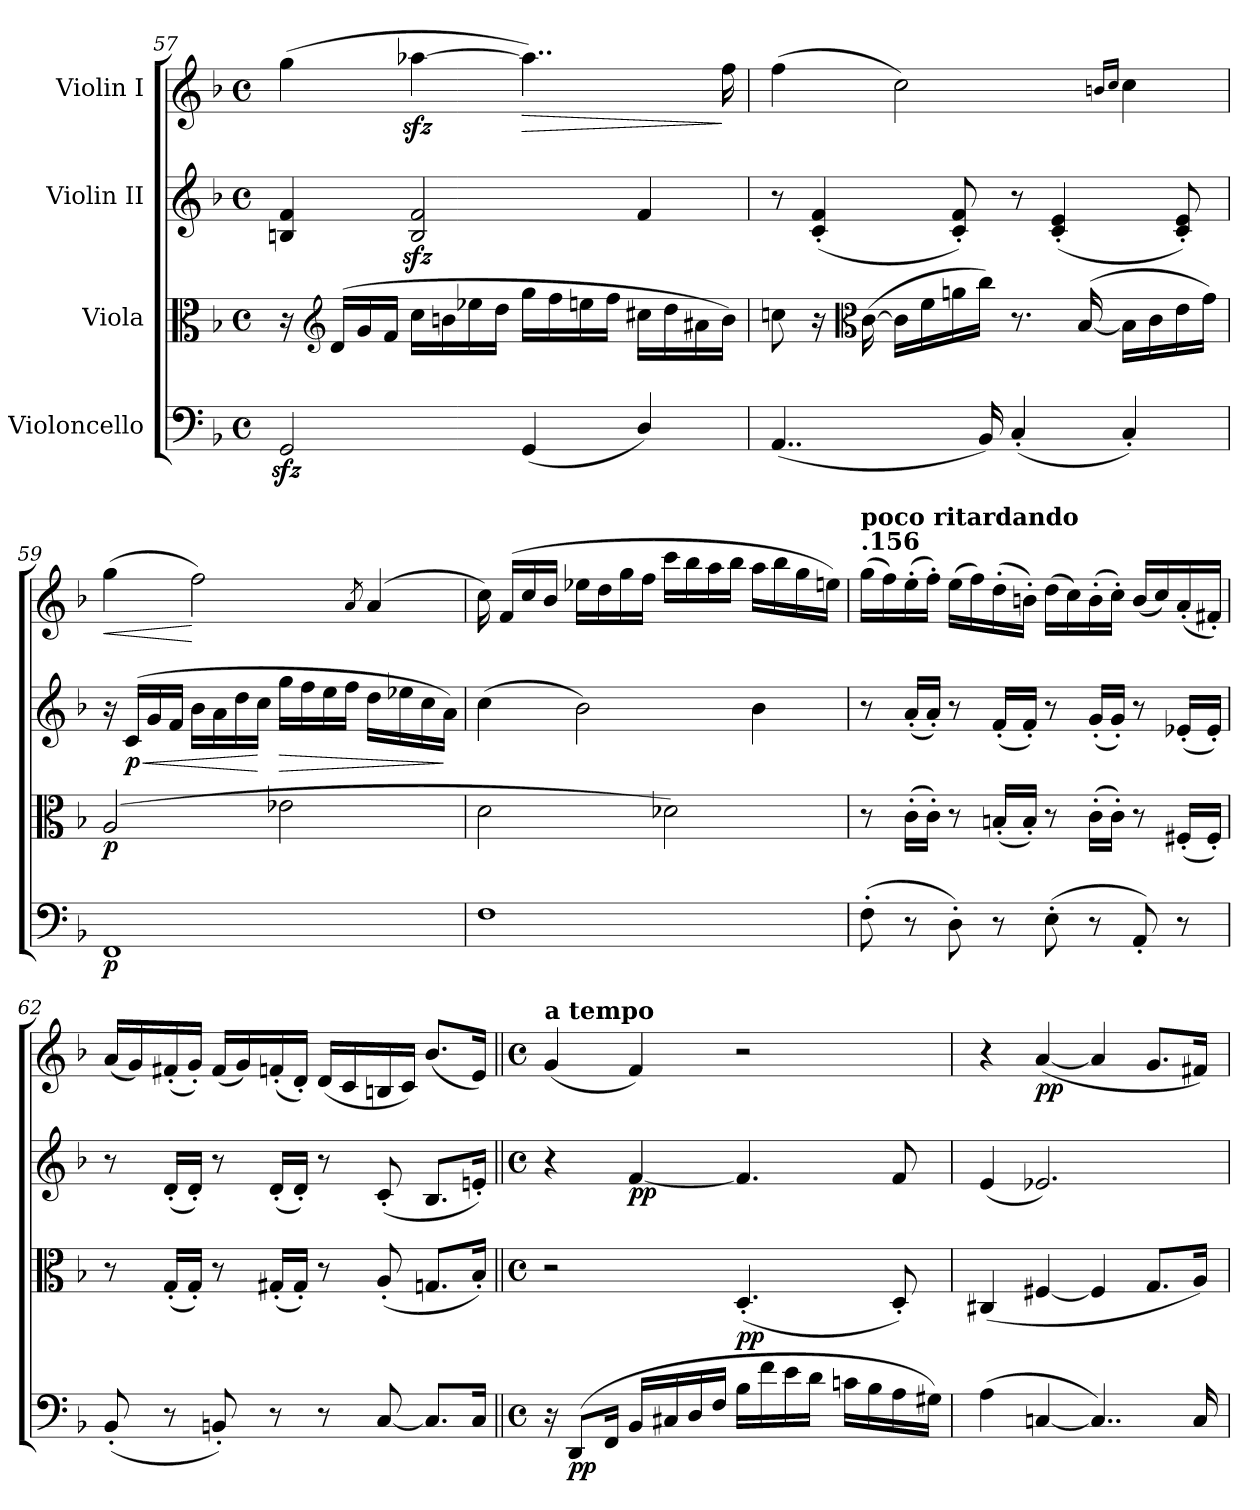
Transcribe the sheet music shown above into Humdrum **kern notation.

**kern	**dynam	**kern	**dynam	**kern	**dynam	**kern	**dynam
*part4	*part4	*part3	*part3	*part2	*part2	*part1	*part1
*staff4	*staff4	*staff3	*staff3	*staff2	*staff2	*staff1	*staff1
*I"Violoncello	*	*I"Viola	*	*I"Violin II	*	*I"Violin I	*
*clefF4	*	*clefC3	*	*clefG2	*	*clefG2	*
*k[b-]	*	*k[b-]	*	*k[b-]	*	*k[b-]	*
*F:	*	*F:	*	*F:	*	*F:	*
*M4/4	*	*M4/4	*	*M4/4	*	*M4/4	*
*met(c)	*	*met(c)	*	*met(c)	*	*met(c)	*
=57	=57	=57	=57	=57	=57	=57	=57
2GGzz</	.	16r	.	4Bn/ 4f/	.	(>4gg\	.
*	*	*clefG2	*	*	*	*	*
.	.	(>16d/LL	.	.	.	.	.
.	.	16g/	.	.	.	.	.
.	.	16f/JJ	.	.	.	.	.
.	.	16cc\LL	.	2B/zz< 2f/zz<	.	[4aa-Xzz<\	.
.	.	16bn\	.	.	.	.	.
.	.	16ee-X\	.	.	.	.	.
.	.	16dd\JJ	.	.	.	.	.
!	!	!	!	!	!	!	!LO:HP:b
(<4GG/	.	16gg\LL	.	.	.	4..aa-\])	>
.	.	16ff\	.	.	.	.	.
.	.	16een\	.	.	.	.	.
.	.	16ff\JJ	.	.	.	.	.
4D/)	.	16cc#X\LL	.	4f/	.	.	.
.	.	16dd\	.	.	.	.	.
.	.	16a#X\	.	.	.	.	.
.	.	16b\JJ)	.	.	.	16ff\	]
!!LO:LB:g=z
=58	=58	=58	=58	=58	=58	=58	=58
(<4..AA/	.	8ccni\	.	8r	.	(>4ff\	.
.	.	16r	.	(<4c/' 4f/'	.	.	.
*	*	*clefC3	*	*	*	*	*
.	.	(>[16c\	.	.	.	.	.
.	.	16c\LL]	.	.	.	2cc\)	.
.	.	16f\	.	.	.	.	.
.	.	16ani\	.	8c/' 8f/')	.	.	.
16BB-/)	.	16cc\JJ)	.	.	.	.	.
(<4C'/	.	8.r	.	8r	.	.	.
.	.	.	.	(<4c/' 4e/'	.	.	.
.	.	(>[16B-i/	.	.	.	.	.
.	.	.	.	.	.	16qbn/LL	.
.	.	.	.	.	.	16qcc/JJ	.
4C'/)	.	16B-\LL]	.	.	.	4cc\	.
.	.	16c\	.	.	.	.	.
.	.	16e\	.	8c/' 8e/')	.	.	.
.	.	16g\JJ)	.	.	.	.	.
=59	=59	=59	=59	=59	=59	=59	=59
!	!LO:DY:b	!	!LO:DY:b	!	!	!	!LO:HP:b
1FF	p	(>2A/	p	16r	.	(>4gg\	<
!	!	!	!	!	!LO:HP:b	!	!
!	!	!	!	!	!LO:DY:n=1:b	!	!
.	.	.	.	(>16c/LL	< p	.	.
.	.	.	.	16g/	.	.	.
.	.	.	.	16f/JJ	.	.	.
.	.	.	.	16b-\LL	.	2ff\)	[
.	.	.	.	16a\	.	.	.
.	.	.	.	16dd\	.	.	.
.	.	.	.	16cc\JJ	[	.	.
!	!	!	!	!	!LO:HP:b	!	!
.	.	2e-X\	.	16gg\LL	>	.	.
.	.	.	.	16ff\	.	.	.
.	.	.	.	16ee\	.	.	.
.	.	.	.	16ff\JJ	.	.	.
.	.	.	.	.	.	8qa/	.
.	.	.	.	16dd\LL	.	(<4a/	.
.	.	.	.	16ee-X\	.	.	.
.	.	.	.	16cc\	.	.	.
.	.	.	.	16a\JJ)	]	.	.
!!LO:PB:g=z
=60	=60	=60	=60	=60	=60	=60	=60
1F	.	2d\	.	(>4cc\	.	16cc\)	.
.	.	.	.	.	.	(>16f/LL	.
.	.	.	.	.	.	16cc/	.
.	.	.	.	.	.	16b-i/JJ	.
.	.	.	.	2b-\)	.	16ee-X\LL	.
.	.	.	.	.	.	16dd\	.
.	.	.	.	.	.	16gg\	.
.	.	.	.	.	.	16ff\JJ	.
.	.	2d-X\)	.	.	.	16ccc\LL	.
.	.	.	.	.	.	16bb-\	.
.	.	.	.	.	.	16aa\	.
.	.	.	.	.	.	16bb-\JJ	.
.	.	.	.	4b-\	.	16aa\LL	.
.	.	.	.	.	.	16bb-\	.
.	.	.	.	.	.	16gg\	.
.	.	.	.	.	.	16een\JJ)	.
=61	=61	=61	=61	=61	=61	=61	=61
*	*	*	*	*	*	*MM53	*
!	!	!	!	!	!	!LO:TX:a:B:t=.156	!
!	!	!	!	!	!	!LO:TX:a:B:t=poco ritardando	!
(>8F'\	.	8r	.	8r	.	(>16gg\LL	.
.	.	.	.	.	.	16ff\)	.
8r	.	(>16c'\LL	.	(<16a'/LL	.	(>16ee'\	.
.	.	16c'\JJ)	.	16a'/JJ)	.	16ff'\JJ)	.
8D'\)	.	8r	.	8r	.	(>16ee\LL	.
.	.	.	.	.	.	16ff\)	.
8r	.	(<16Bn'/LL	.	(<16f'/LL	.	(>16dd'\	.
.	.	16B'/JJ)	.	16f'/JJ)	.	16bn'\JJ)	.
(>8E'\	.	8r	.	8r	.	(>16dd\LL	.
.	.	.	.	.	.	16cc\)	.
8r	.	(>16c'\LL	.	(<16g'/LL	.	(>16b'\	.
.	.	16c'\JJ)	.	16g'/JJ)	.	16cc'\JJ)	.
8AA'/)	.	8r	.	8r	.	(<16b/LL	.
.	.	.	.	.	.	16cc/)	.
8r	.	(<16F#X'/LL	.	(<16e-X'/LL	.	(<16a'/	.
.	.	16F#'/JJ)	.	16e-'/JJ)	.	16f#X'/JJ)	.
!!LO:LB:g=z
=62	=62	=62	=62	=62	=62	=62	=62
(<8BB-'/	.	8r	.	8r	.	(<16a/LL	.
.	.	.	.	.	.	16g/)	.
8r	.	(<16G'/LL	.	(<16d'/LL	.	(<16f#X'/	.
.	.	16G'/JJ)	.	16d'/JJ)	.	16g'/JJ)	.
8BBn'/)	.	8r	.	8r	.	(<16f#/LL	.
.	.	.	.	.	.	16g/)	.
8r	.	(<16G#X'/LL	.	(<16d'/LL	.	(<16fn'/	.
.	.	16G#'/JJ)	.	16d'/JJ)	.	16d'/JJ)	.
8r	.	8r	.	8r	.	(<16d/LL	.
.	.	.	.	.	.	16c/	.
[8C/	.	(<8A'/	.	(<8c'/	.	16Bn/	.
.	.	.	.	.	.	16c/JJ)	.
8.C/L]	.	8.Gn/L	.	8.B-/L	.	(<8.b-i/L	.
16C/Jk	.	16B-i'/Jk)	.	16eni'/Jk)	.	16e/Jk)	.
=63||	=63||	=63||	=63||	=63||	=63||	=63||	=63||
*M4/4	*	*M4/4	*	*M4/4	*	*M4/4	*
*met(c)	*	*met(c)	*	*met(c)	*	*met(c)	*
*	*	*	*	*	*	*MM54	*
!	!	!	!	!	!	!LO:TX:a:B:t=a tempo	!
16r	.	2r	.	4r	.	(<4g/	.
!	!LO:DY:b	!	!	!	!	!	!
(>8DD/L	pp	.	.	.	.	.	.
16FF/Jk	.	.	.	.	.	.	.
!	!	!	!	!	!LO:DY:b	!	!
16BB-i/LL	.	.	.	[4f/	pp	4f/)	.
16C#X/	.	.	.	.	.	.	.
16D/	.	.	.	.	.	.	.
16F/JJ	.	.	.	.	.	.	.
!	!	!	!LO:DY:b	!	!	!	!
16B-\LL	.	(<4.D'/	pp	4.f/]	.	2r	.
16f\	.	.	.	.	.	.	.
16e\	.	.	.	.	.	.	.
16d\JJ	.	.	.	.	.	.	.
16cni\LL	.	.	.	.	.	.	.
16B-\	.	.	.	.	.	.	.
16A\	.	8D'/)	.	8f/	.	.	.
16G#X\JJ)	.	.	.	.	.	.	.
!!LO:LB:g=z
=64	=64	=64	=64	=64	=64	=64	=64
(>4A\	.	(<4C#X/	.	(<4e/	.	4r	.
!	!	!	!	!	!	!	!LO:DY:b
[4Cni/	.	[4F#X/	.	2.e-X/)	.	(<[4a/	pp
4..C/])	.	4F#/]	.	.	.	4a/]	.
.	.	8.G/L	.	.	.	8.g/L	.
16C/	.	16A/Jk)	.	.	.	16f#X/Jk)	.
=	=	=	=	=	=	=	=
*-	*-	*-	*-	*-	*-	*-	*-
